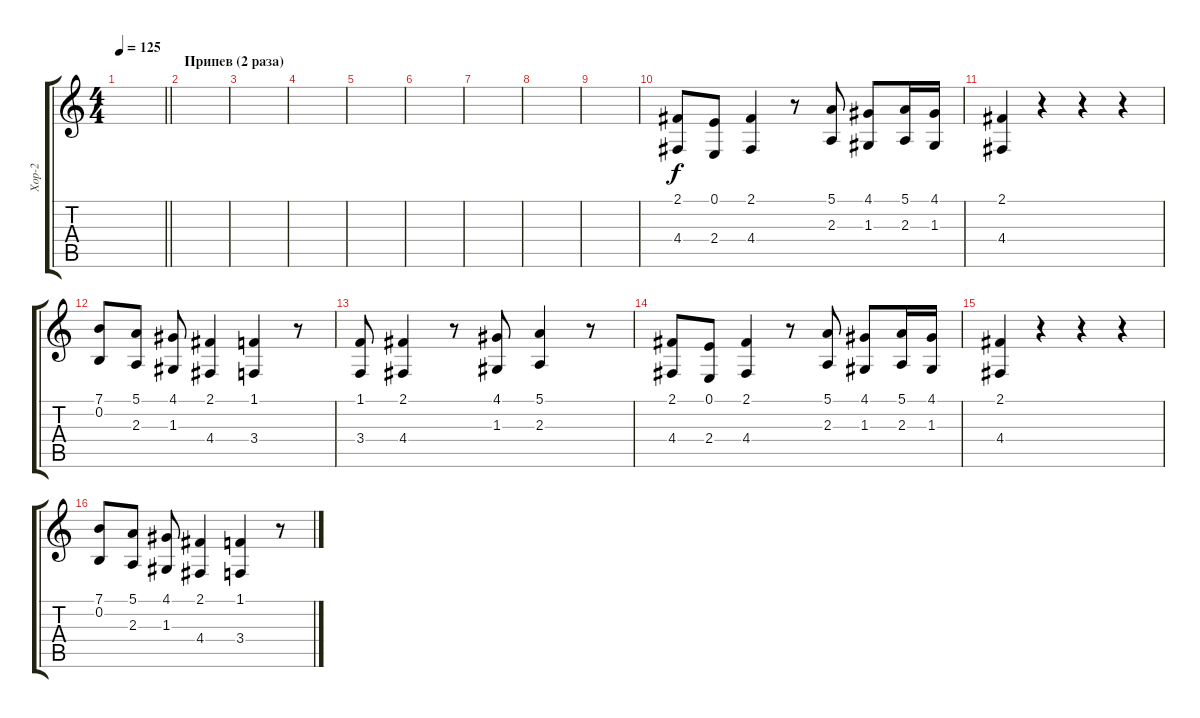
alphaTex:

\track ("Хор-2" "Хор-2") {instrument choiraahs}
\staff {score tabs}
\tuning (E4 B3 G3 D3 A2 E2) {hide}
\ts (4 4)
\tempo 125
\clef g2
\barLineRight lightlight
\ks c
|
\section ("" "Припев (2 раза)")
|
|
|
|
|
|
|
|
(2.1 4.4).8 (0.1 2.4).8 (2.1 4.4).4 r.8 (5.1 2.3).8 (4.1 1.3).8 (5.1 2.3).16 (4.1 1.3).16 |
(2.1 4.4).4 r.4 r.4 r.4 |
(7.1 0.2).8 (5.1 2.3).8 (4.1 1.3).8 (2.1 4.4).4 (1.1 3.4).4 r.8 |
(1.1 3.4).8 (2.1 4.4).4 r.8 (4.1 1.3).8 (5.1 2.3).4 r.8 |
(2.1 4.4).8 (0.1 2.4).8 (2.1 4.4).4 r.8 (5.1 2.3).8 (4.1 1.3).8 (5.1 2.3).16 (4.1 1.3).16 |
(2.1 4.4).4 r.4 r.4 r.4 |
(7.1 0.2).8 (5.1 2.3).8 (4.1 1.3).8 (2.1 4.4).4 (1.1 3.4).4 r.8
